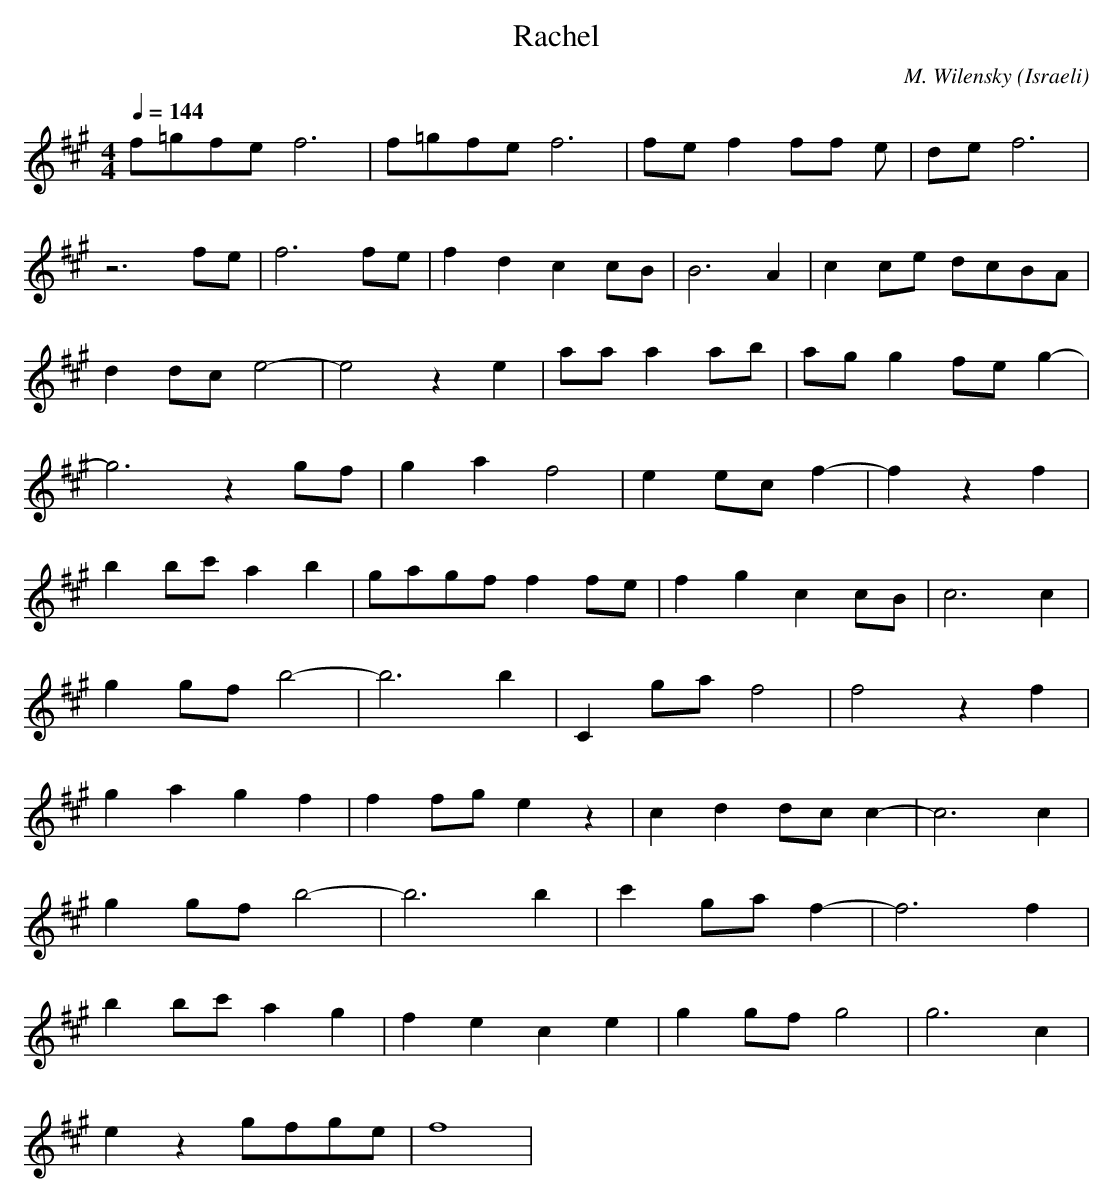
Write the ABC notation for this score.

X:1
T:Rachel
O:Israeli
C:M. Wilensky
L:1/8
M:4/4
Q:1/4=144
K:F#m
f=gfe f6| f=gfe f6| fe f2 ff e| de f6|
z6 fe | f6 fe |f2 d2 c2 cB| B6 A2|c2 ce dcBA|
d2 dc e4-|e4 z2 e2| aa a2 ab| ag g2 fe g2-|
g6 z2 gf| g2 a2 f4| e2 ec f2-|f2 z2 f2|
b2 bc' a2 b2| gagf f2 fe|f2 g2 c2 cB| c6 c2|
g2 gf b4-|b6 b2| c,2 ga f4|f4 z2 f2 |
g2 a2 g2 f2| f2 fg e2 z2| c2 d2 dc c2-|c6 c2|
g2 gf b4-|b6 b2 | c'2 ga f2-|f6 f2|
b2 bc' a2 g2|f2 e2 c2 e2|g2 gf g4|g6 c2|
e2 z2 gfge| f8 |
